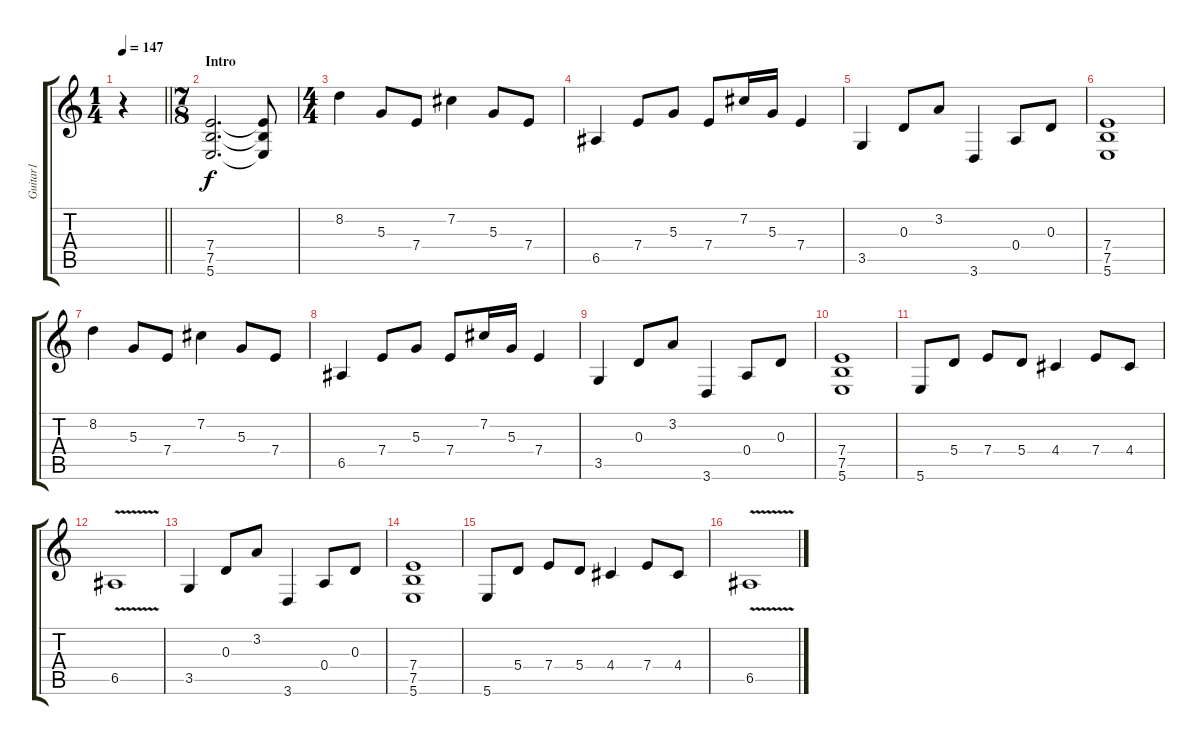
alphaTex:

\track ("Guitar1" "Guitar1") {instrument distortionguitar}
\staff {score tabs}
\tuning (B3 Gb3 D3 A2 E2 B1) {hide}
\ts (1 4)
\tempo 147
\clef g2
\barLineRight lightlight
\ks c
r.4{dy f instrument distortionguitar} |
\ts (7 8)
\section ("" "Intro")
(7.4 7.5 5.6).2{d} (7.4{t} 7.5{t} 5.6{t}).8 |
\ts (4 4)
8.2.4 5.3.8 7.4.8 7.2.4 5.3.8 7.4.8 |
6.5.4 7.4.8 5.3.8 7.4.8 7.2.16 5.3.16 7.4.4 |
3.5.4 0.3.8 3.2.8 3.6.4 0.4.8 0.3.8 |
(7.4 7.5 5.6).1 |
8.2.4 5.3.8 7.4.8 7.2.4 5.3.8 7.4.8 |
6.5.4 7.4.8 5.3.8 7.4.8 7.2.16 5.3.16 7.4.4 |
3.5.4 0.3.8 3.2.8 3.6.4 0.4.8 0.3.8 |
(7.4 7.5 5.6).1 |
5.6.8 5.4.8 7.4.8 5.4.8 4.4.4 7.4.8 4.4.8 |
6.5{v}.1 |
3.5.4 0.3.8 3.2.8 3.6.4 0.4.8 0.3.8 |
(7.4 7.5 5.6).1 |
5.6.8 5.4.8 7.4.8 5.4.8 4.4.4 7.4.8 4.4.8 |
6.5{v}.1
